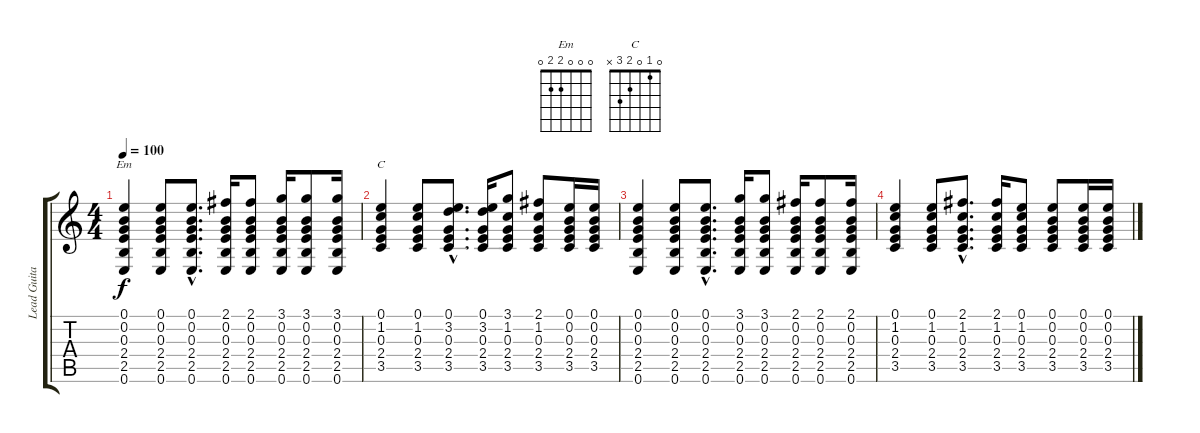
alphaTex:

\track ("Lead Guitar" "Lead Guita") {instrument acousticguitarsteel}
\staff {score tabs}
\tuning (E4 B3 G3 D3 A2 E2) {hide}
\chord ("Em" 0 0 0 2 2 0)
\chord ("C" 0 1 0 2 3 x)
\ts (4 4)
\tempo 100
\clef g2
\ks c
(0.1 0.2 0.3 2.4 2.5 0.6).4{ch "Em" dy f} (0.1 0.2 0.3 2.4 2.5 0.6).8 (0.1{hac} 0.2{hac} 0.3{hac} 2.4{hac} 2.5{hac} 0.6{hac}).8{d} (2.1 0.2 0.3 2.4 2.5 0.6).16 (2.1 0.2 0.3 2.4 2.5 0.6).8 (3.1 0.2 0.3 2.4 2.5 0.6).16 (3.1 0.2 0.3 2.4 2.5 0.6).8 (3.1 0.2 0.3 2.4 2.5 0.6).16 |
(0.1 1.2 0.3 2.4 3.5).4{ch "C"} (0.1 1.2 0.3 2.4 3.5).8 (0.1{hac} 3.2{hac} 0.3{hac} 2.4{hac} 3.5{hac}).8{d} (0.1 3.2 0.3 2.4 3.5).16 (3.1 1.2 0.3 2.4 3.5).8 (2.1 1.2 0.3 2.4 3.5).8 (0.1 0.2 0.3 2.4 3.5).16 (0.1 0.2 0.3 2.4 3.5).16 |
(0.1 0.2 0.3 2.4 2.5 0.6).4 (0.1 0.2 0.3 2.4 2.5 0.6).8 (0.1{hac} 0.2{hac} 0.3{hac} 2.4{hac} 2.5{hac} 0.6{hac}).8{d} (3.1 0.2 0.3 2.4 2.5 0.6).16 (3.1 0.2 0.3 2.4 2.5 0.6).8 (2.1 0.2 0.3 2.4 2.5 0.6).16 (2.1 0.2 0.3 2.4 2.5 0.6).8 (2.1 0.2 0.3 2.4 2.5 0.6).16 |
(0.1 1.2 0.3 2.4 3.5).4 (0.1 1.2 0.3 2.4 3.5).8 (2.1{hac} 1.2{hac} 0.3{hac} 2.4{hac} 3.5{hac}).8{d} (2.1 1.2 0.3 2.4 3.5).16 (0.1 1.2 0.3 2.4 3.5).8 (0.1 0.2 0.3 2.4 3.5).8 (0.1 0.2 0.3 2.4 3.5).16 (0.1 0.2 0.3 2.4 3.5).16
